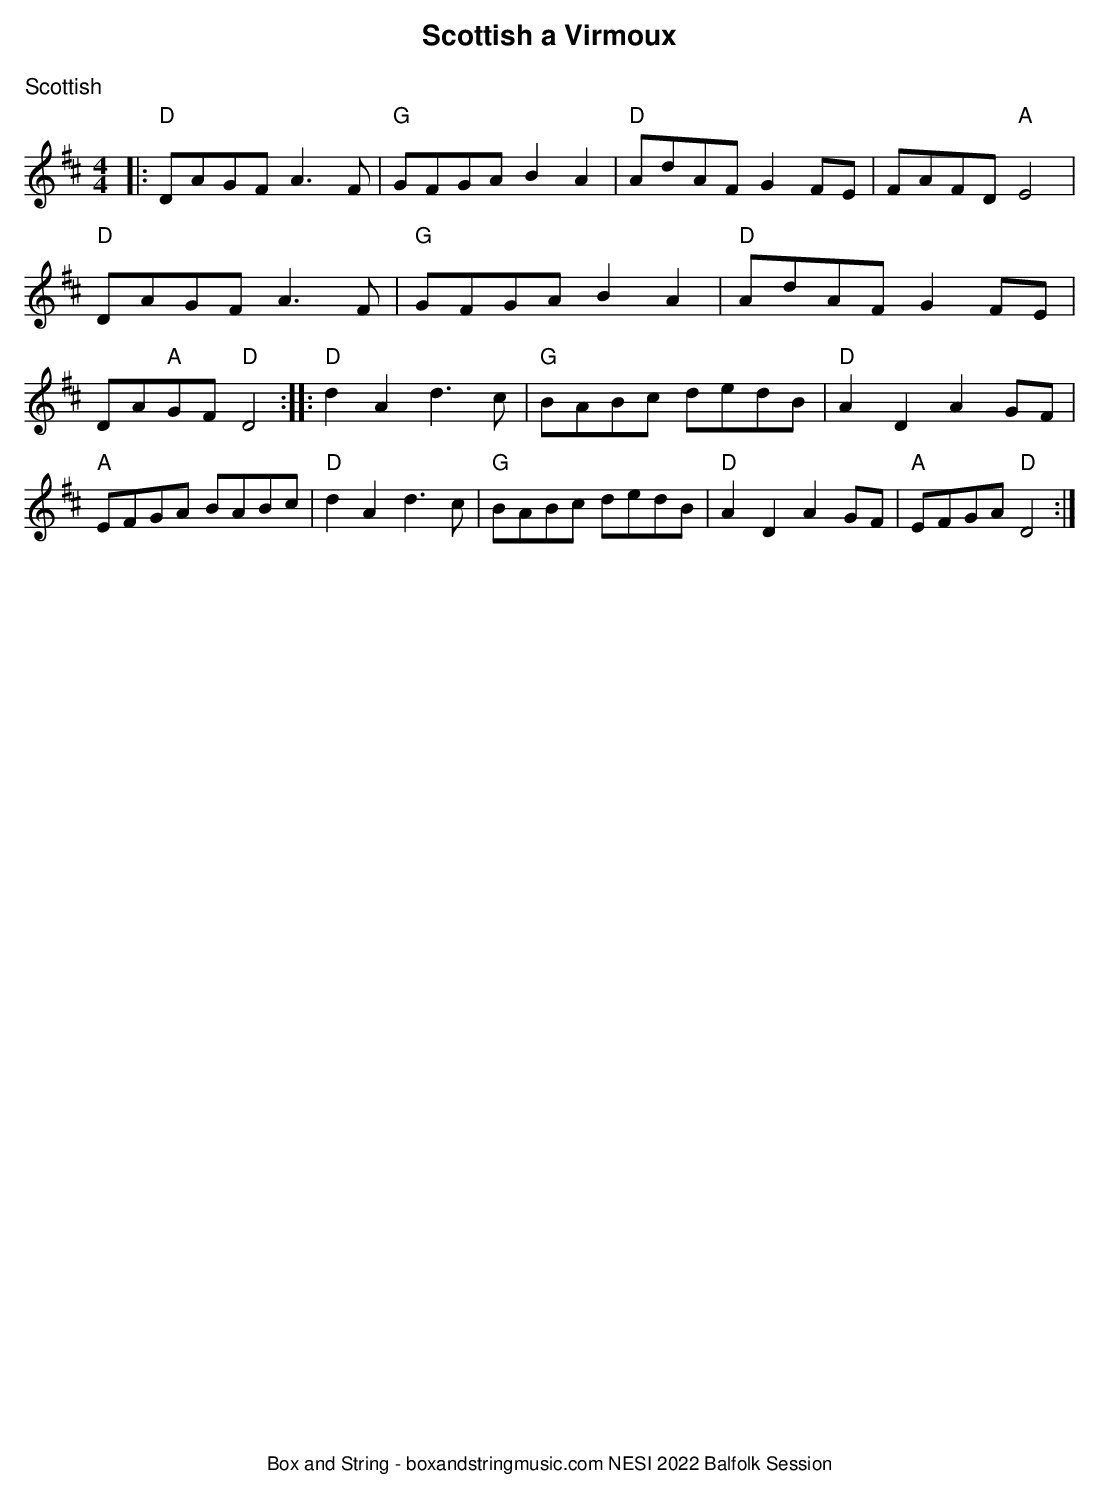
X:1
T:Scottish a Virmoux
L:1/8
M:4/4
K:D
|:"D"DAGF A3 F|"G"GFGA B2 A2|"D"AdAF G2 FE|FAFD "A"E4|\
"D"DAGF A3 F|"G"GFGA B2 A2|"D"AdAF G2 FE|DA"A"GF "D"D4::\
"D"d2 A2 d3 c|"G"BABc dedB|"D"A2 D2 A2 GF|"A"EFGA BABc|\
"D"d2 A2 d3 c|"G"BABc dedB|"D"A2 D2 A2 GF|"A"EFGA "D"D4:|
